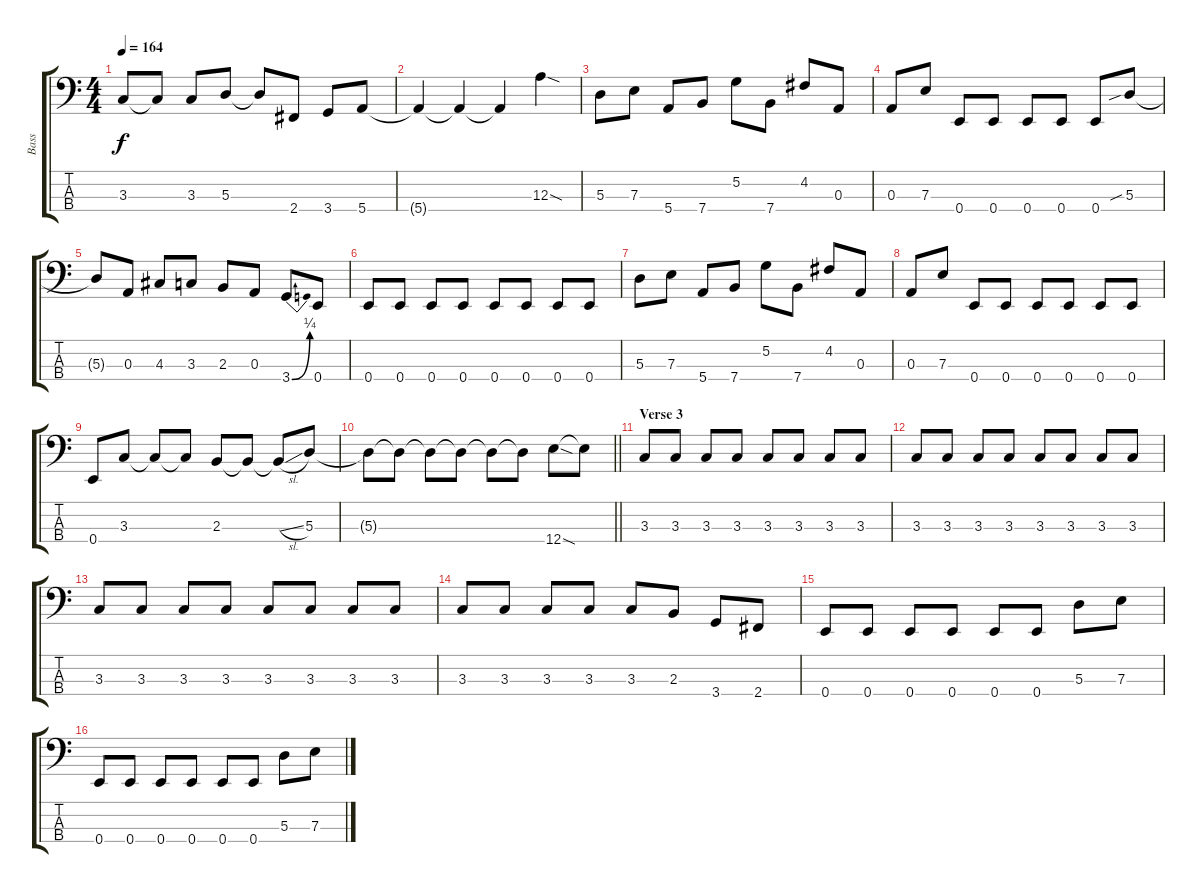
\track ("Bass" "Bass") {instrument electricbassfinger}
\staff {score tabs}
\tuning (G2 D2 A1 E1) {hide}
\ts (4 4)
\tempo 164
\clef f4
\ks c
3.3{t}.8{dy f} 3.3{t}.8 3.3.8 5.3.8 5.3{t}.8 2.4.8 3.4.8 5.4.8 |
5.4{t}.4 5.4{t}.4 5.4{t}.4 12.3{sod}.4 |
5.3.8 7.3.8 5.4.8 7.4.8 5.2.8 7.4.8 4.2.8 0.3.8 |
0.3.8 7.3.8 0.4.8 0.4.8 0.4.8 0.4.8 0.4.8 5.3{sib}.8 |
5.3{t}.8 0.3.8 4.3.8 3.3.8 2.3.8 0.3.8 3.4{be (bend 0 0 60 1)}.8 0.4.8 |
0.4.8 0.4.8 0.4.8 0.4.8 0.4.8 0.4.8 0.4.8 0.4.8 |
5.3.8 7.3.8 5.4.8 7.4.8 5.2.8 7.4.8 4.2.8 0.3.8 |
0.3.8 7.3.8 0.4.8 0.4.8 0.4.8 0.4.8 0.4.8 0.4.8 |
0.4.8 3.3.8 3.3{t}.8 3.3{t}.8 2.3.8 2.3{t}.8 2.3{sl t}.8 5.3.8 |
\barLineRight lightlight
5.3{t}.8 5.3{t}.8 5.3{t}.8 5.3{t}.8 5.3{t}.8 5.3{t}.8 12.4{sod}.8 12.4{t}.8 |
\section ("" "Verse 3")
3.3.8 3.3.8 3.3.8 3.3.8 3.3.8 3.3.8 3.3.8 3.3.8 |
3.3.8 3.3.8 3.3.8 3.3.8 3.3.8 3.3.8 3.3.8 3.3.8 |
3.3.8 3.3.8 3.3.8 3.3.8 3.3.8 3.3.8 3.3.8 3.3.8 |
3.3.8 3.3.8 3.3.8 3.3.8 3.3.8 2.3.8 3.4.8 2.4.8 |
0.4.8 0.4.8 0.4.8 0.4.8 0.4.8 0.4.8 5.3.8 7.3.8 |
0.4.8 0.4.8 0.4.8 0.4.8 0.4.8 0.4.8 5.3.8 7.3.8
